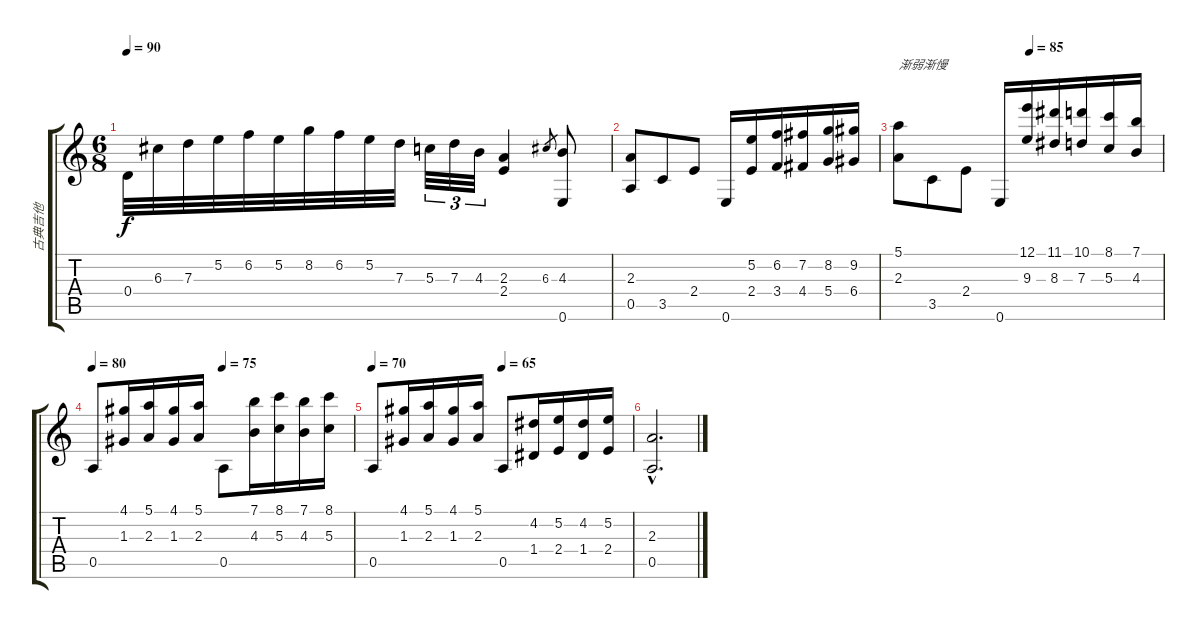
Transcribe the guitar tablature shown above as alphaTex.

\track ("古典吉他" "古典吉他") {instrument acousticguitarnylon}
\staff {score tabs}
\tuning (E4 B3 G3 D3 A2 E2) {hide}
\ts (6 8)
\tempo 90
\clef g2
\ks c
0.4.32{dy f} 6.3.32 7.3.32 5.2.32 6.2.32 5.2.32 8.2.32 6.2.32 5.2.32 7.3.32 5.3.32{tu (3 2)} 7.3.32{tu (3 2)} 4.3.32{tu (3 2)} (2.3 2.4).4 6.3.8{gr} (4.3 0.6).8 |
(2.3 0.5).8 3.5.8 2.4.8 0.6.16 (5.2 2.4).16 (6.2 3.4).16 (7.2 4.4).16 (8.2 5.4).16 (9.2 6.4).16 |
\tempo (85 0.5)
(5.1 2.3).8{txt "渐弱渐慢"} 3.5.8 2.4.8 0.6.16{volume 13} (12.1 9.3).16 (11.1 8.3).16 (10.1 7.3).16 (8.1 5.3).16 (7.1 4.3).16 |
\tempo 80
\tempo (75 0.5)
0.5.8{volume 11} (4.1 1.3).16 (5.1 2.3).16 (4.1 1.3).16 (5.1 2.3).16 0.5.8{volume 9} (7.1 4.3).16 (8.1 5.3).16 (7.1 4.3).16 (8.1 5.3).16 |
\tempo 70
\tempo (65 0.5)
0.5.8{volume 8} (4.1 1.3).16 (5.1 2.3).16 (4.1 1.3).16 (5.1 2.3).16 0.5.8{volume 7} (4.2 1.4).16 (5.2 2.4).16 (4.2 1.4).16 (5.2 2.4).16 |
(2.3{hac} 0.5{hac}).2{d volume 10}
